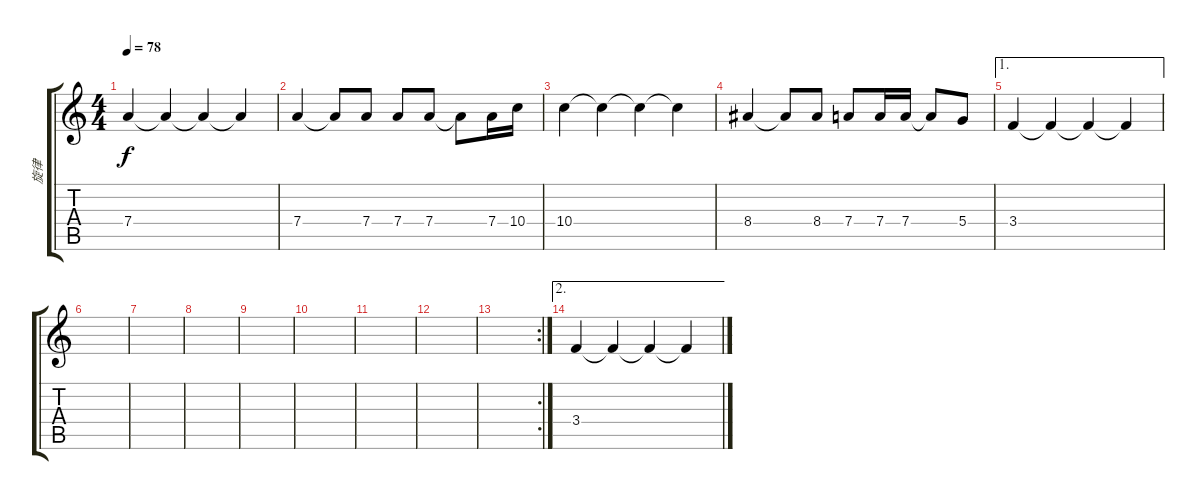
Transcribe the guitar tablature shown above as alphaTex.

\track ("旋律" "旋律") {instrument acousticguitarsteel}
\staff {score tabs}
\tuning (E4 B3 G3 D3 A2 E2) {hide}
\ts (4 4)
\tempo 78
\clef g2
\ks c
7.4.4{dy f} 7.4{t}.4 7.4{t}.4 7.4{t}.4 |
7.4.4 7.4{t}.8 7.4.8 7.4.8 7.4.8 7.4{t}.8 7.4.16 10.4.16 |
10.4.4 10.4{t}.4 10.4{t}.4 10.4{t}.4 |
8.4.4 8.4{t}.8 8.4.8 7.4.8 7.4.16 7.4.16 7.4{t}.8 5.4.8 |
\ae 1
3.4.4 3.4{t}.4 3.4{t}.4 3.4{t}.4 |
|
|
|
|
|
|
|
\rc 2
|
\ae 2
3.4.4 3.4{t}.4 3.4{t}.4 3.4{t}.4
